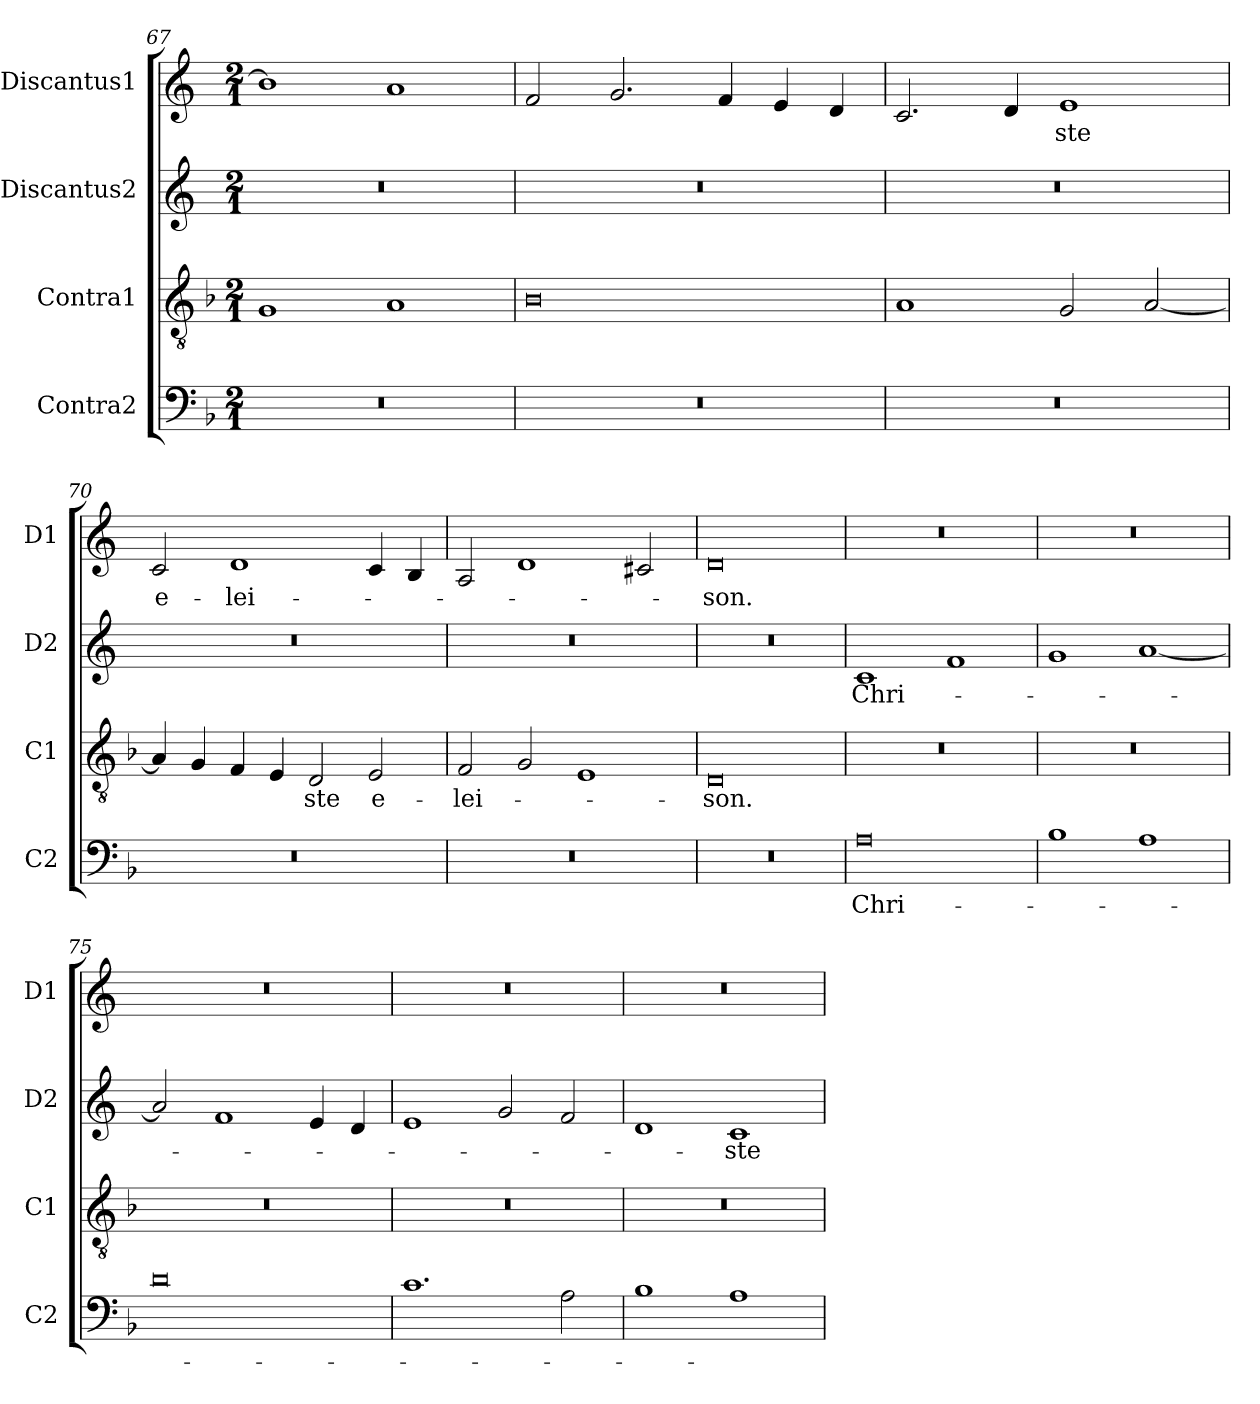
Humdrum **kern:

**kern	**text	**kern	**text	**kern	**text	**kern	**text
*part4	*part4	*part3	*part3	*part2	*part2	*part1	*part1
*staff4	*staff4	*staff3	*staff3	*staff2	*staff2	*staff1	*staff1
*I"Contra2	*	*I"Contra1	*	*I"Discantus2	*	*I"Discantus1	*
*I'C2	*	*I'C1	*	*I'D2	*	*I'D1	*
*clefF4	*	*clefGv2	*	*clefG2	*	*clefG2	*
*k[b-]	*	*k[b-]	*	*k[]	*	*k[]	*
*M2/1	*	*M2/1	*	*M2/1	*	*M2/1	*
=67	=67	=67	=67	=67	=67	=67	=67
0r	.	1G	.	0r	.	1b-]	.
.	.	1A	.	.	.	1a	.
=68	=68	=68	=68	=68	=68	=68	=68
0r	.	0B-	.	0r	.	2f/	.
.	.	.	.	.	.	2.g/	.
.	.	.	.	.	.	4f/	.
.	.	.	.	.	.	4e/	.
.	.	.	.	.	.	4d/	.
=69	=69	=69	=69	=69	=69	=69	=69
0r	.	1A	.	0r	.	2.c/	.
.	.	.	.	.	.	4d/	.
.	.	2G/	.	.	.	1e	-ste
.	.	[2A/	.	.	.	.	.
=70	=70	=70	=70	=70	=70	=70	=70
0r	.	4A/]	.	0r	.	2c/	e-
.	.	4G/	.	.	.	.	.
.	.	4F/	.	.	.	1d	-lei-
.	.	4E/	.	.	.	.	.
.	.	2D/	-ste	.	.	.	.
.	.	2E/	e-	.	.	4c/	.
.	.	.	.	.	.	4B/	.
=71	=71	=71	=71	=71	=71	=71	=71
0r	.	2F/	-lei-	0r	.	2A/	.
.	.	2G/	.	.	.	1d	.
.	.	1E	.	.	.	.	.
.	.	.	.	.	.	2c#X/	.
=72	=72	=72	=72	=72	=72	=72	=72
0r	.	0D	-son.	0r	.	0d	-son.
=73	=73	=73	=73	=73	=73	=73	=73
0A	Chri-	0r	.	1c	Chri-	0r	.
.	.	.	.	1f	.	.	.
=74	=74	=74	=74	=74	=74	=74	=74
1B-	.	0r	.	1g	.	0r	.
1A	.	.	.	[1a	.	.	.
=75	=75	=75	=75	=75	=75	=75	=75
0d	.	0r	.	2a/]	.	0r	.
.	.	.	.	1f	.	.	.
.	.	.	.	4e/	.	.	.
.	.	.	.	4d/	.	.	.
=76	=76	=76	=76	=76	=76	=76	=76
1.c	.	0r	.	1e	.	0r	.
.	.	.	.	2g/	.	.	.
2A\	.	.	.	2f/	.	.	.
=77	=77	=77	=77	=77	=77	=77	=77
1B-	.	0r	.	1d	.	0r	.
1A	.	.	.	1c	-ste	.	.
=	=	=	=	=	=	=	=
*-	*-	*-	*-	*-	*-	*-	*-
